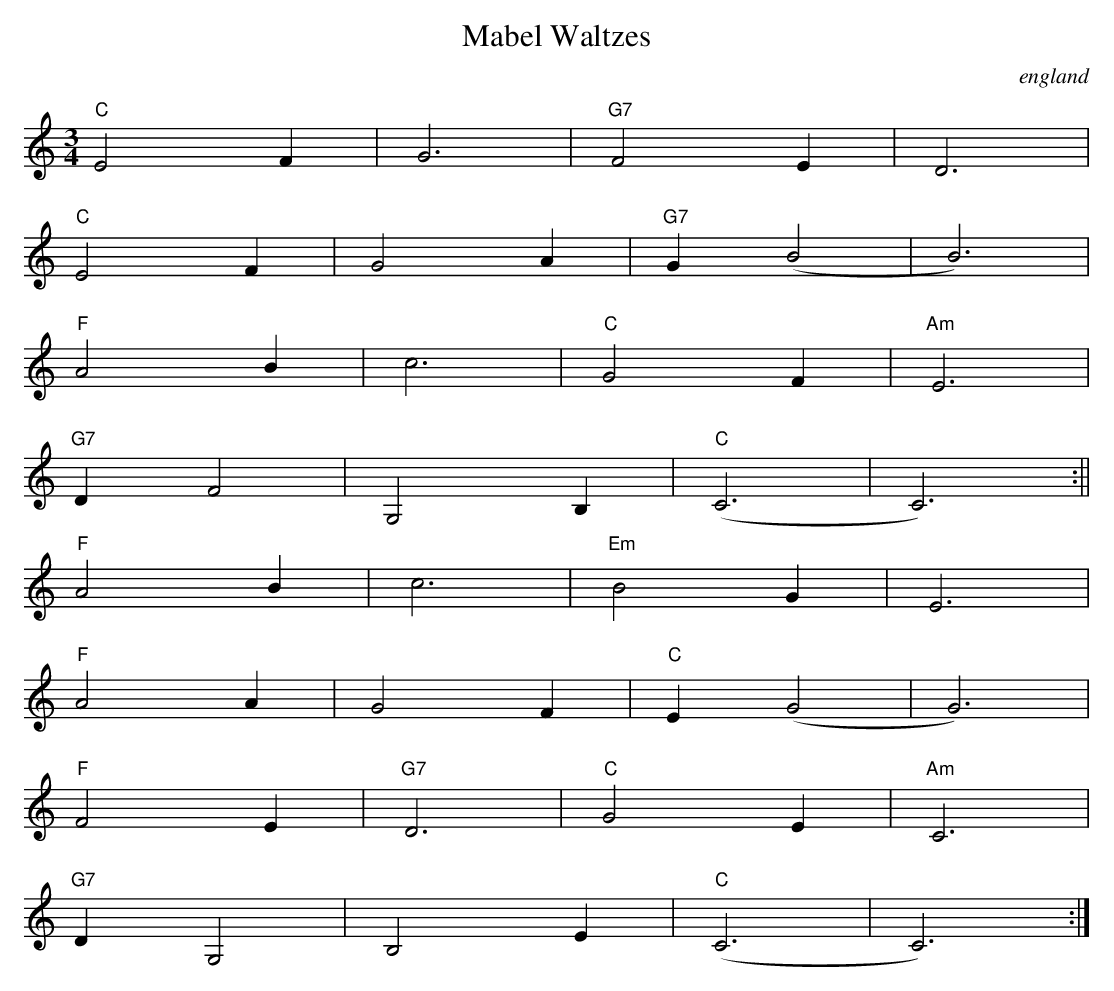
X:1
T:Mabel Waltzes
O:england
M:3/4
K:C
"C"E4F2|G6|"G7"F4E2|D6|
"C"E4F2|G4A2|"G7"G2(B4|B6)|
"F"A4B2|c6|"C"G4F2|"Am"E6|
"G7"D2F4|G,4B,2|"C"(C6|C6):||
"F"A4B2|c6|"Em"B4G2|E6|
"F"A4A2|G4F2|"C"E2(G4|G6)|
"F"F4E2|"G7"D6|"C"G4E2|"Am"C6|
"G7"D2G,4|B,4E2|"C"(C6|C6):|
